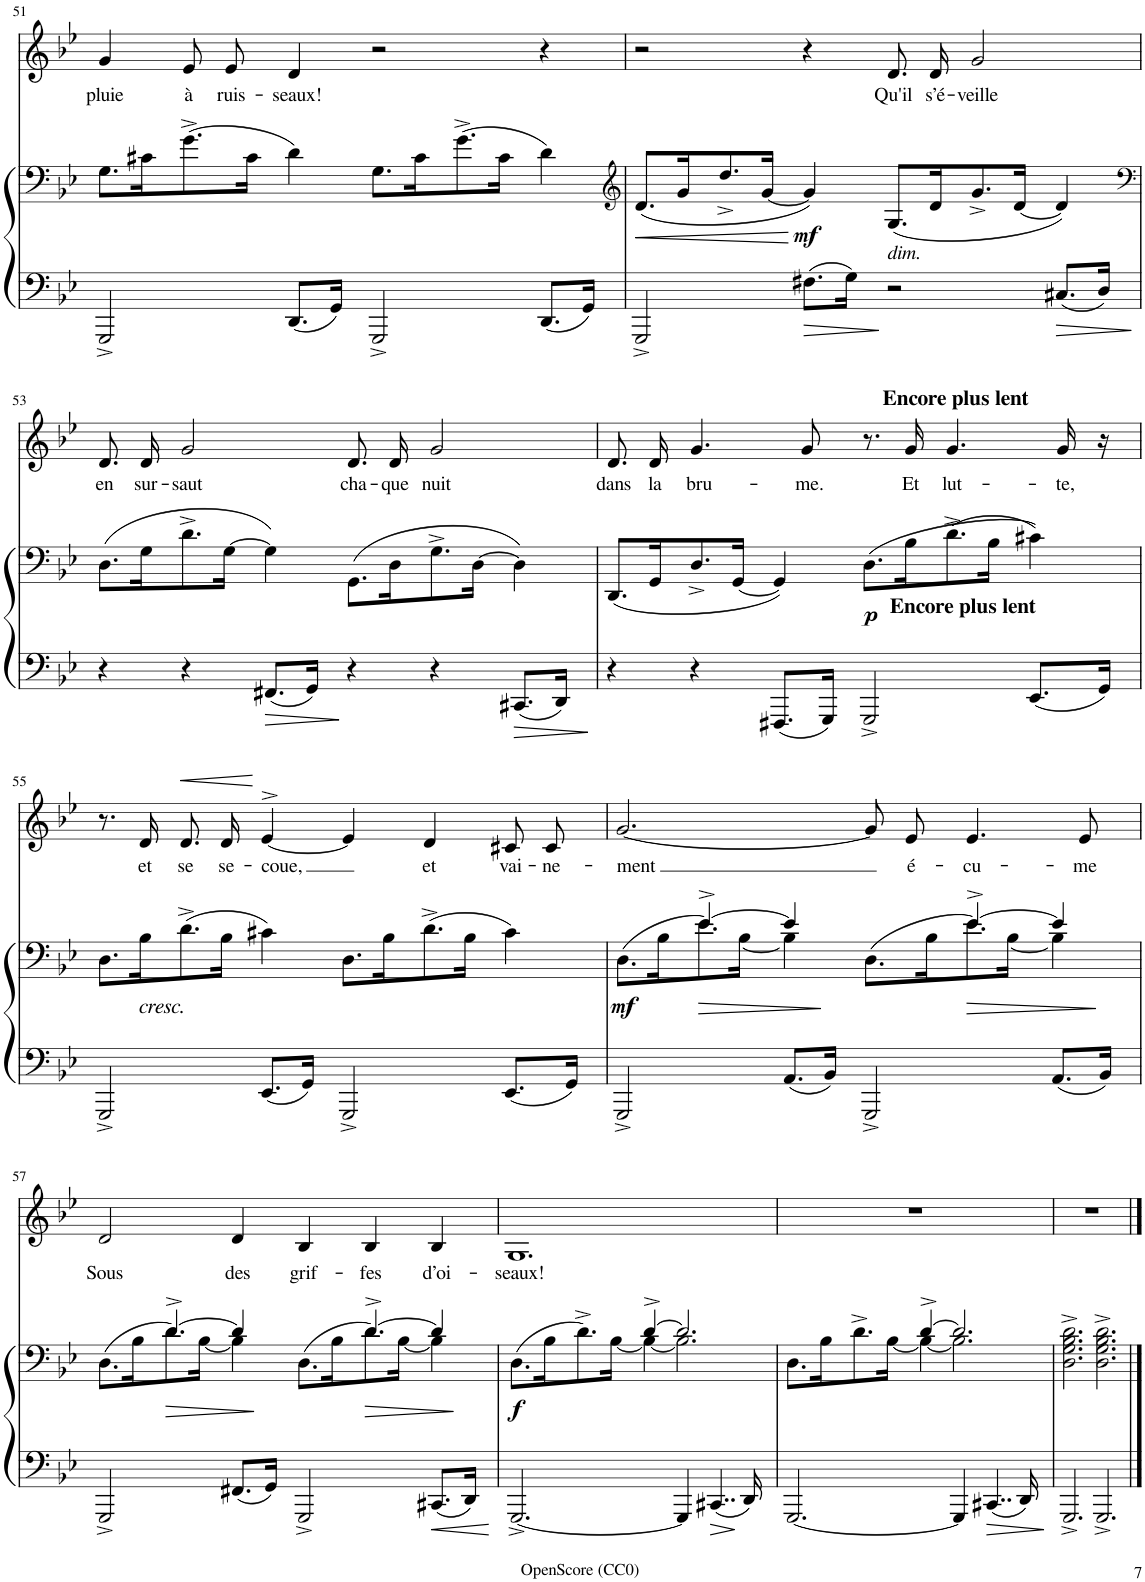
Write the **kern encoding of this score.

**kern	**kern	**dynam	**kern	**text	**dynam
*part2	*part2	*part2	*part1	*part1	*part1
*staff3	*staff2	*staff2/3	*staff1	*staff1	*staff1
*I"Piano	*	*	*I"Chant Voice	*	*
*I'Pno	*	*	*	*	*
!!LO:PB:g=z
*clefF4	*clefF4	*	*clefG2	*	*
*k[b-e-]	*k[b-e-]	*	*k[b-e-]	*	*
*M6/4	*M6/4	*	*M6/4	*	*
=51	=51	=51	=51	=51	=51
!	!	!	!	!LO:LY:b	!
2GGG^/	8.G\L	.	4g/	pluie	.
.	16c#X\K	.	.	.	.
!	!	!	!	!LO:LY:b	!
.	(8.g^\	.	8e-/L	à	.
!	!	!	!	!LO:LY:b	!
.	.	.	8e-/J	ruis-	.
.	16c#\Jk	.	.	.	.
!	!	!	!	!LO:LY:b	!
8.DD/L	4d\)	.	4d/	-seaux!	.
16GG/Jk	.	.	.	.	.
2GGG^/	8.G\L	.	2r	.	.
.	16c#\K	.	.	.	.
.	(8.g^\	.	.	.	.
.	16c#\Jk	.	.	.	.
8.DD/L	4d\)	.	4r	.	.
16GG/Jk	.	.	.	.	.
=52	=52	=52	=52	=52	=52
*	*clefG2	*	*	*	*
!	!	!LO:HP:b	!	!	!
2GGG^/	(8.d/L	<	2r	.	.
.	16g/K	.	.	.	.
.	8.dd^/	.	.	.	.
.	[16g/Jk	.	.	.	.
!	!	!LO:DY:b	!	!	!
8.F#X\L	4g/])	mf	4r	.	.
16G\Jk	.	.	.	.	.
!	!LO:TX:b:i:t=dim.	!	!	!	!
!	!	!	!	!LO:LY:b	!
2r	(8.G/L	[	8.d/L	Qu'il	.
!	!	!	!	!LO:LY:b	!
.	16d/K	.	16d/Jk	s’é-	.
!	!	!	!	!LO:LY:b	!
.	8.g^/	.	2g/	-veille	.
.	[16d/Jk	.	.	.	.
8.C#X/L	4d/])	.	.	.	.
16D/Jk	.	.	.	.	.
!!LO:LB:g=z
=53	=53	=53	=53	=53	=53
*	*clefF4	*	*	*	*
!	!	!	!	!LO:LY:b	!
4r	(8.D\L	.	8.d/L	en	.
!	!	!	!	!LO:LY:b	!
.	16G\K	.	16d/Jk	sur-	.
!	!	!	!	!LO:LY:b	!
4r	8.d^\	.	2g/	-saut	.
.	[16G\Jk	.	.	.	.
8.FF#X/L	4G\])	.	.	.	.
16GG/Jk	.	.	.	.	.
!	!	!	!	!LO:LY:b	!
4r	(8.GG\L	.	8.d/L	cha-	.
!	!	!	!	!LO:LY:b	!
.	16D\K	.	16d/Jk	-que	.
!	!	!	!	!LO:LY:b	!
4r	8.G^\	.	2g/	nuit	.
.	[16D\Jk	.	.	.	.
!	!	!LO:HP:b=2	!	!	!
8.CC#X/L	4D\])	>	.	.	.
16DD/Jk	.	.	.	.	.
=54	=54	=54	=54	=54	=54
!	!	!	!	!LO:LY:b	!
4r	(8.DD/L	.	8.d/L	dans	.
!	!	!	!	!LO:LY:b	!
.	16GG/K	.	16d/Jk	la	.
!	!	!	!	!LO:LY:b	!
4r	8.D^/	.	4.g/	bru-	.
.	[16GG/Jk	.	.	.	.
8.FFF#X/L	4GG/])	.	.	.	.
!	!	!	!	!LO:LY:b	!
.	.	.	8g/	-me.	.
16GGG/Jk	.	.	.	.	.
!LO:TX:a:B:t=Encore plus lent	!	!	!	!	!
!	!	!LO:DY:b	!	!	!
2GGG^/	(8.D\L	p	8.r	.	.
!	!	!	!LO:TX:a:B:t=Encore plus lent	!	!
!	!	!	!	!LO:LY:b	!
.	16B-\K	.	16g/	Et	.
!	!	!	!	!LO:LY:b	!
.	(8.d^\	.	4.g/	lut-	.
.	16B-\Jk	.	.	.	.
8.EE-/L	4c#X\))	.	.	.	.
!	!	!	!	!LO:LY:b	!
.	.	.	16g/	-te,	.
16GG/Jk	.	.	16r	.	.
!!LO:LB:g=z
=55	=55	=55	=55	=55	=55
2GGG^/	8.D\L	.	8.r	.	.
!	!LO:TX:b:i:t=cresc.	!	!	!	!
!	!	!	!	!LO:LY:b	!
.	16B-\K	.	16d/KL	et	.
!	!	!	!	!LO:LY:b	!LO:HP:b
.	(8.d^\	.	8.d/	se	<
!	!	!	!	!LO:LY:b	!
.	16B-\Jk	.	16d/Jk	se-	.
!	!	!	!	!LO:LY:b	!
8.EE-/L	4c#X\)	.	[4e-^>/	-coue,	[
16GG/Jk	.	.	.	.	.
2GGG^/	8.D\L	.	4e-/]	.	.
.	16B-\K	.	.	.	.
!	!	!	!	!LO:LY:b	!
.	(8.d^\	.	4d/	et	.
.	16B-\Jk	.	.	.	.
!	!	!	!	!LO:LY:b	!
8.EE-/L	4c#\)	.	8c#X/L	vai-	.
!	!	!	!	!LO:LY:b	!
.	.	.	8c#/J	-ne-	.
16GG/Jk	.	.	.	.	.
=56	=56	=56	=56	=56	=56
*	*^	*	*	*	*
!	!	!	!LO:DY:b	!	!LO:LY:b	!
2GGG^/	4ryy	(>8.D\L	mf	[2.g/	-ment	.
.	.	16B-\K	.	.	.	.
!	!	!LO:N:head=solid	!LO:HP:b	!	!	!
.	[4e-^/	8.e-\)	>	.	.	.
.	.	[16B-\Jk	.	.	.	.
8.AA/L	4e-/]	4B-\]	.	.	.	.
16BB-/Jk	.	.	.	.	.	.
2GGG^/	4ryy	(>8.D\L	]	8g/L]	.	.
!	!	!	!	!	!LO:LY:b	!
.	.	.	.	8e-/J	é-	.
.	.	16B-\K	.	.	.	.
!	!	!LO:N:head=solid	!LO:HP:b	!	!LO:LY:b	!
.	[4e-^/	8.e-\)	>	4.e-/	-cu-	.
.	.	[16B-\Jk	.	.	.	.
8.AA/L	4e-/]	4B-\]	.	.	.	.
!	!	!	!	!	!LO:LY:b	!
.	.	.	.	8e-/	-me	.
16BB-/Jk	.	.	.	.	.	.
*	*v	*v	*	*	*	*
.	.	]	.	.	.
!!LO:LB:g=z
=57	=57	=57	=57	=57	=57
*	*^	*	*	*	*
!	!	!	!	!	!LO:LY:b	!
2GGG^/	4ryy	(>8.D\L	.	2d/	Sous	.
.	.	16B-\K	.	.	.	.
!	!	!LO:N:head=solid	!LO:HP:b	!	!	!
.	[4d^/	8.d\)	>	.	.	.
.	.	[16B-\Jk	.	.	.	.
!	!	!	!	!	!LO:LY:b	!
8.FF#X/L	4d/]	4B-\]	.	4d/	des	.
16GG/Jk	.	.	.	.	.	.
!	!	!	!	!	!LO:LY:b	!
2GGG^/	4ryy	(>8.D\L	]	4B-/	grif-	.
.	.	16B-\K	.	.	.	.
!	!	!LO:N:head=solid	!LO:HP:b	!	!LO:LY:b	!
.	[4d^/	8.d\)	>	4B-/	-fes	.
.	.	[16B-\Jk	.	.	.	.
!	!	!	!	!	!LO:LY:b	!
8.CC#X/L	4d/]	4B-\]	.	4B-/	d’oi-	.
16DD/Jk	.	.	.	.	.	.
*	*v	*v	*	*	*	*
.	.	] ]	.	.	.
=58	=58	=58	=58	=58	=58
*	*^	*	*	*	*
!	!	!	!LO:DY:b	!	!LO:LY:b	!
[2.GGG^/	2ryy	(>8.D\L	f	1.G	-seaux!	.
.	.	16B-\K	.	.	.	.
!	!	!LO:N:head=solid	!	!	!	!
.	.	8.d^>\)	.	.	.	.
.	.	[16B-\Jk	.	.	.	.
.	[4d^/	4B-\_	.	.	.	.
4GGG/]	2.d/]	2.B-\]	.	.	.	.
4..CC#X/	.	.	.	.	.	.
16DD/	.	.	.	.	.	.
=59	=59	=59	=59	=59	=59	=59
[2.GGG/	2ryy	8.D\L	.	1.r	.	.
.	.	16B-\K	.	.	.	.
!	!	!LO:N:head=solid	!	!	!	!
.	.	8.d^>\	.	.	.	.
.	.	[16B-\Jk	.	.	.	.
.	[4d^/	4B-\_	.	.	.	.
4GGG/]	2.d/]	2.B-\]	.	.	.	.
4..CC#X/	.	.	.	.	.	.
16DD/	.	.	.	.	.	.
*	*v	*v	*	*	*	*
=60	=60	=60	=60	=60	=60
2.GGG^/	2.D\^ 2.G\^ 2.B-\^ 2.d\^	.	1.r	.	.
2.GGG^/	2.D\;<^ 2.G\;<^ 2.B-\;<^ 2.d\;<^	.	.	.	.
==	==	==	==	==	==
*-	*-	*-	*-	*-	*-
